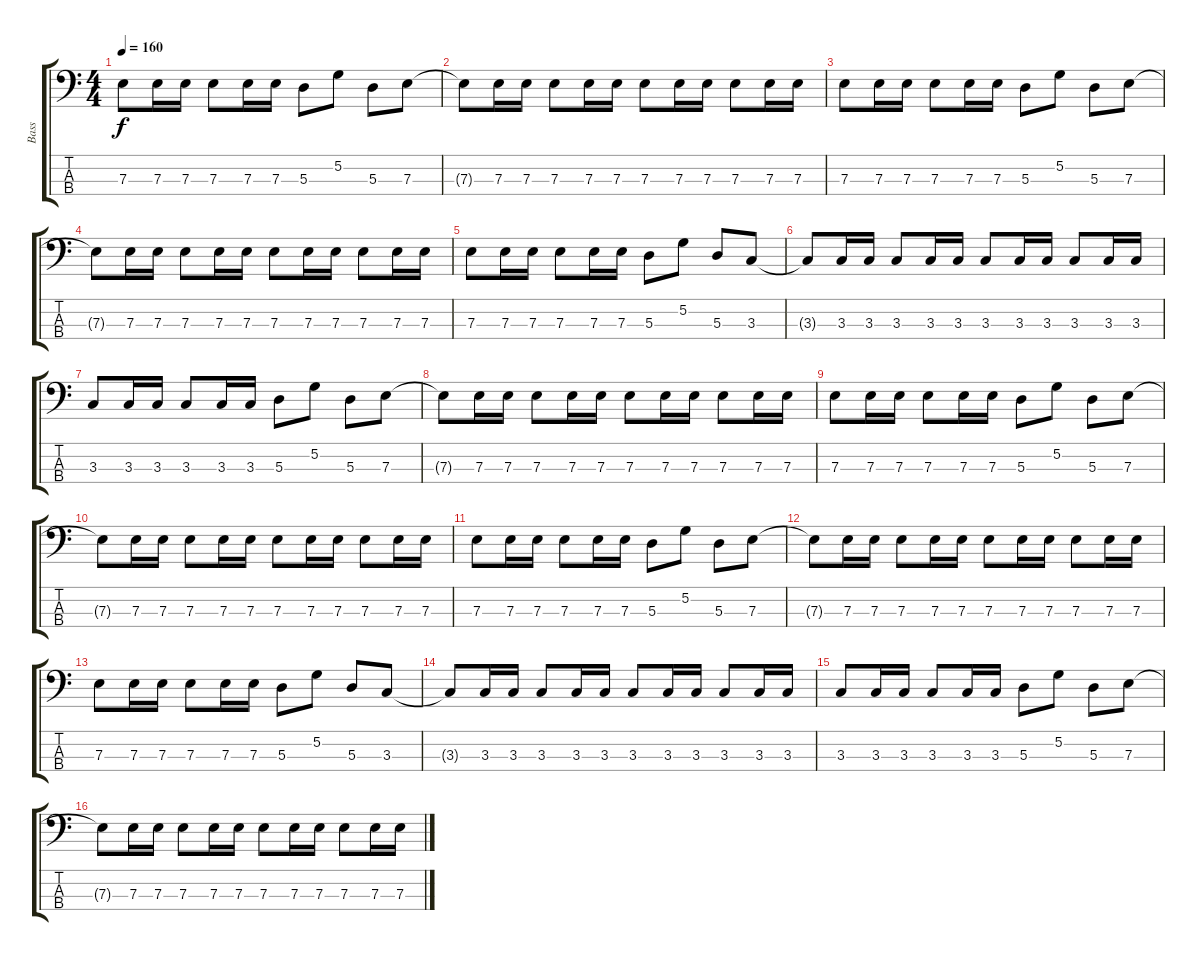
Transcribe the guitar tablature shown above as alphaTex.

\track ("Bass" "Bass") {instrument electricbasspick}
\staff {score tabs}
\tuning (G2 D2 A1 E1) {hide}
\ts (4 4)
\tempo 160
\clef f4
\ks c
7.3.8{dy f} 7.3.16 7.3.16 7.3.8 7.3.16 7.3.16 5.3.8 5.2.8 5.3.8 7.3.8 |
7.3{t}.8 7.3.16 7.3.16 7.3.8 7.3.16 7.3.16 7.3.8 7.3.16 7.3.16 7.3.8 7.3.16 7.3.16 |
7.3.8 7.3.16 7.3.16 7.3.8 7.3.16 7.3.16 5.3.8 5.2.8 5.3.8 7.3.8 |
7.3{t}.8 7.3.16 7.3.16 7.3.8 7.3.16 7.3.16 7.3.8 7.3.16 7.3.16 7.3.8 7.3.16 7.3.16 |
7.3.8 7.3.16 7.3.16 7.3.8 7.3.16 7.3.16 5.3.8 5.2.8 5.3.8 3.3.8 |
3.3{t}.8 3.3.16 3.3.16 3.3.8 3.3.16 3.3.16 3.3.8 3.3.16 3.3.16 3.3.8 3.3.16 3.3.16 |
3.3.8 3.3.16 3.3.16 3.3.8 3.3.16 3.3.16 5.3.8 5.2.8 5.3.8 7.3.8 |
7.3{t}.8 7.3.16 7.3.16 7.3.8 7.3.16 7.3.16 7.3.8 7.3.16 7.3.16 7.3.8 7.3.16 7.3.16 |
7.3.8 7.3.16 7.3.16 7.3.8 7.3.16 7.3.16 5.3.8 5.2.8 5.3.8 7.3.8 |
7.3{t}.8 7.3.16 7.3.16 7.3.8 7.3.16 7.3.16 7.3.8 7.3.16 7.3.16 7.3.8 7.3.16 7.3.16 |
7.3.8 7.3.16 7.3.16 7.3.8 7.3.16 7.3.16 5.3.8 5.2.8 5.3.8 7.3.8 |
7.3{t}.8 7.3.16 7.3.16 7.3.8 7.3.16 7.3.16 7.3.8 7.3.16 7.3.16 7.3.8 7.3.16 7.3.16 |
7.3.8 7.3.16 7.3.16 7.3.8 7.3.16 7.3.16 5.3.8 5.2.8 5.3.8 3.3.8 |
3.3{t}.8 3.3.16 3.3.16 3.3.8 3.3.16 3.3.16 3.3.8 3.3.16 3.3.16 3.3.8 3.3.16 3.3.16 |
3.3.8 3.3.16 3.3.16 3.3.8 3.3.16 3.3.16 5.3.8 5.2.8 5.3.8 7.3.8 |
7.3{t}.8 7.3.16 7.3.16 7.3.8 7.3.16 7.3.16 7.3.8 7.3.16 7.3.16 7.3.8 7.3.16 7.3.16
